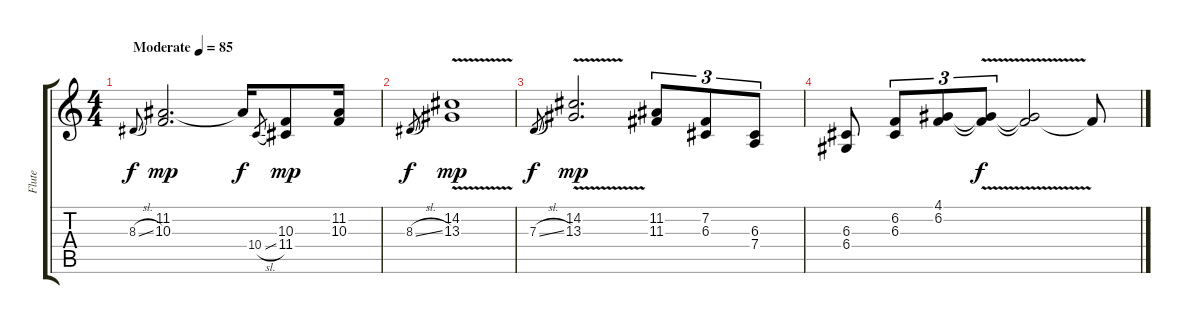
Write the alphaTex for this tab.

\track ("Flute" "Flute") {instrument flute}
\staff {score tabs}
\tuning (E4 B3 G3 D3 A2 E2) {hide}
\ts (4 4)
\tempo (85 "Moderate")
\clef g2
\ks c
8.3{sl}.8{gr onbeat dy f instrument flute} (11.2 10.3).2{d dy mp} 11.2{t}.16{dy f} 10.4{sl}.8{gr} (10.3 11.4).8{dy mp} (11.2 10.3).16 |
8.3{sl}.8{gr dy f} (14.2 13.3{v}).1{dy mp} |
7.3{sl}.8{gr dy f} (14.2 13.3{v}).2{d dy mp} (11.2 11.3).8{tu (3 2)} (7.2 6.3).8{tu (3 2)} (6.3 7.4).8{tu (3 2)} |
(6.3 6.4).8 (6.2 6.3).8{tu (3 2)} (4.1 6.2).8{tu (3 2)} (4.1{v t} 6.2{v t}).8{tu (3 2) dy f} (4.1{t} 6.2{t}).2 6.2{t}.8
